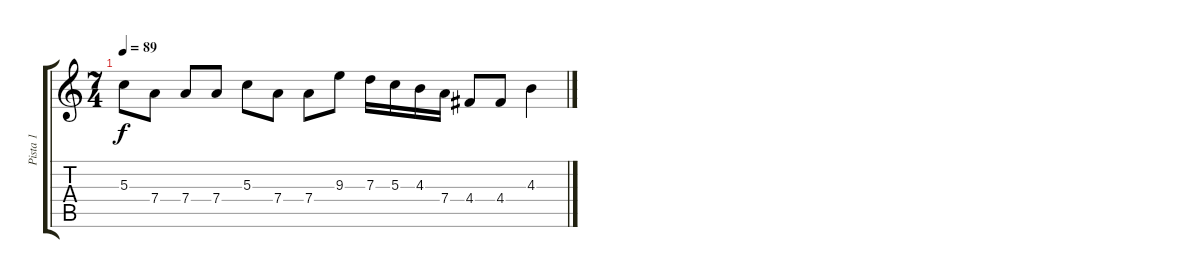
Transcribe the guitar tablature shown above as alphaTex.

\track ("Pista 1" "Pista 1") {instrument acousticguitarnylon}
\staff {score tabs}
\tuning (E4 B3 G3 D3 A2 E2) {hide}
\ts (7 4)
\tempo 89
\clef g2
\ks c
5.3.8{dy f instrument acousticguitarnylon} 7.4.8 7.4.8 7.4.8 5.3.8 7.4.8 7.4.8 9.3.8 7.3.16 5.3.16 4.3.16 7.4.16 4.4.8 4.4.8 4.3.4
